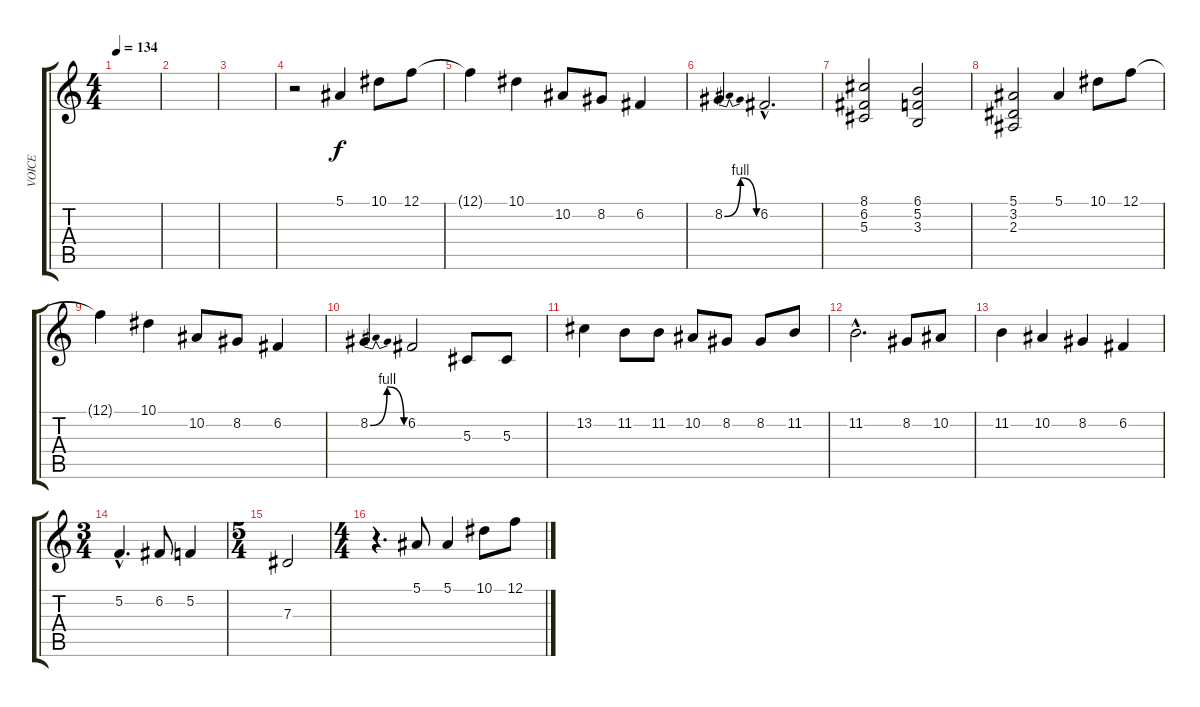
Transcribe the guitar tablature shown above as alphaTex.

\track ("VOICE" "VOICE") {instrument voiceoohs}
\staff {score tabs}
\tuning (F4 C4 Ab3 Eb3 Bb2 F2) {hide}
\ts (4 4)
\tempo 134
\clef g2
\ks c
|
|
|
r.2 5.1.4 10.1.8 12.1.8 |
12.1{t}.4 10.1.4 10.2.8 8.2.8 6.2.4 |
8.2{be (bendrelease 0 0 30 4 30 4 60 0)}.4 6.2{hac}.2{d} |
(8.1 6.2 5.3).2 (6.1 5.2 3.3).2 |
(5.1 3.2 2.3).2 5.1.4 10.1.8 12.1.8 |
12.1{t}.4 10.1.4 10.2.8 8.2.8 6.2.4 |
8.2{be (bendrelease 0 0 30 4 30 4 60 0)}.4 6.2.2 5.3.8 5.3.8 |
13.2.4 11.2.8 11.2.8 10.2.8 8.2.8 8.2.8 11.2.8 |
11.2{hac}.2{d} 8.2.8 10.2.8 |
11.2.4 10.2.4 8.2.4 6.2.4 |
\ts (3 4)
5.2{hac}.4{d} 6.2.8 5.2.4 |
\ts (5 4)
7.3.2 |
\ts (4 4)
r.4{d} 5.1.8 5.1.4 10.1.8 12.1.8
